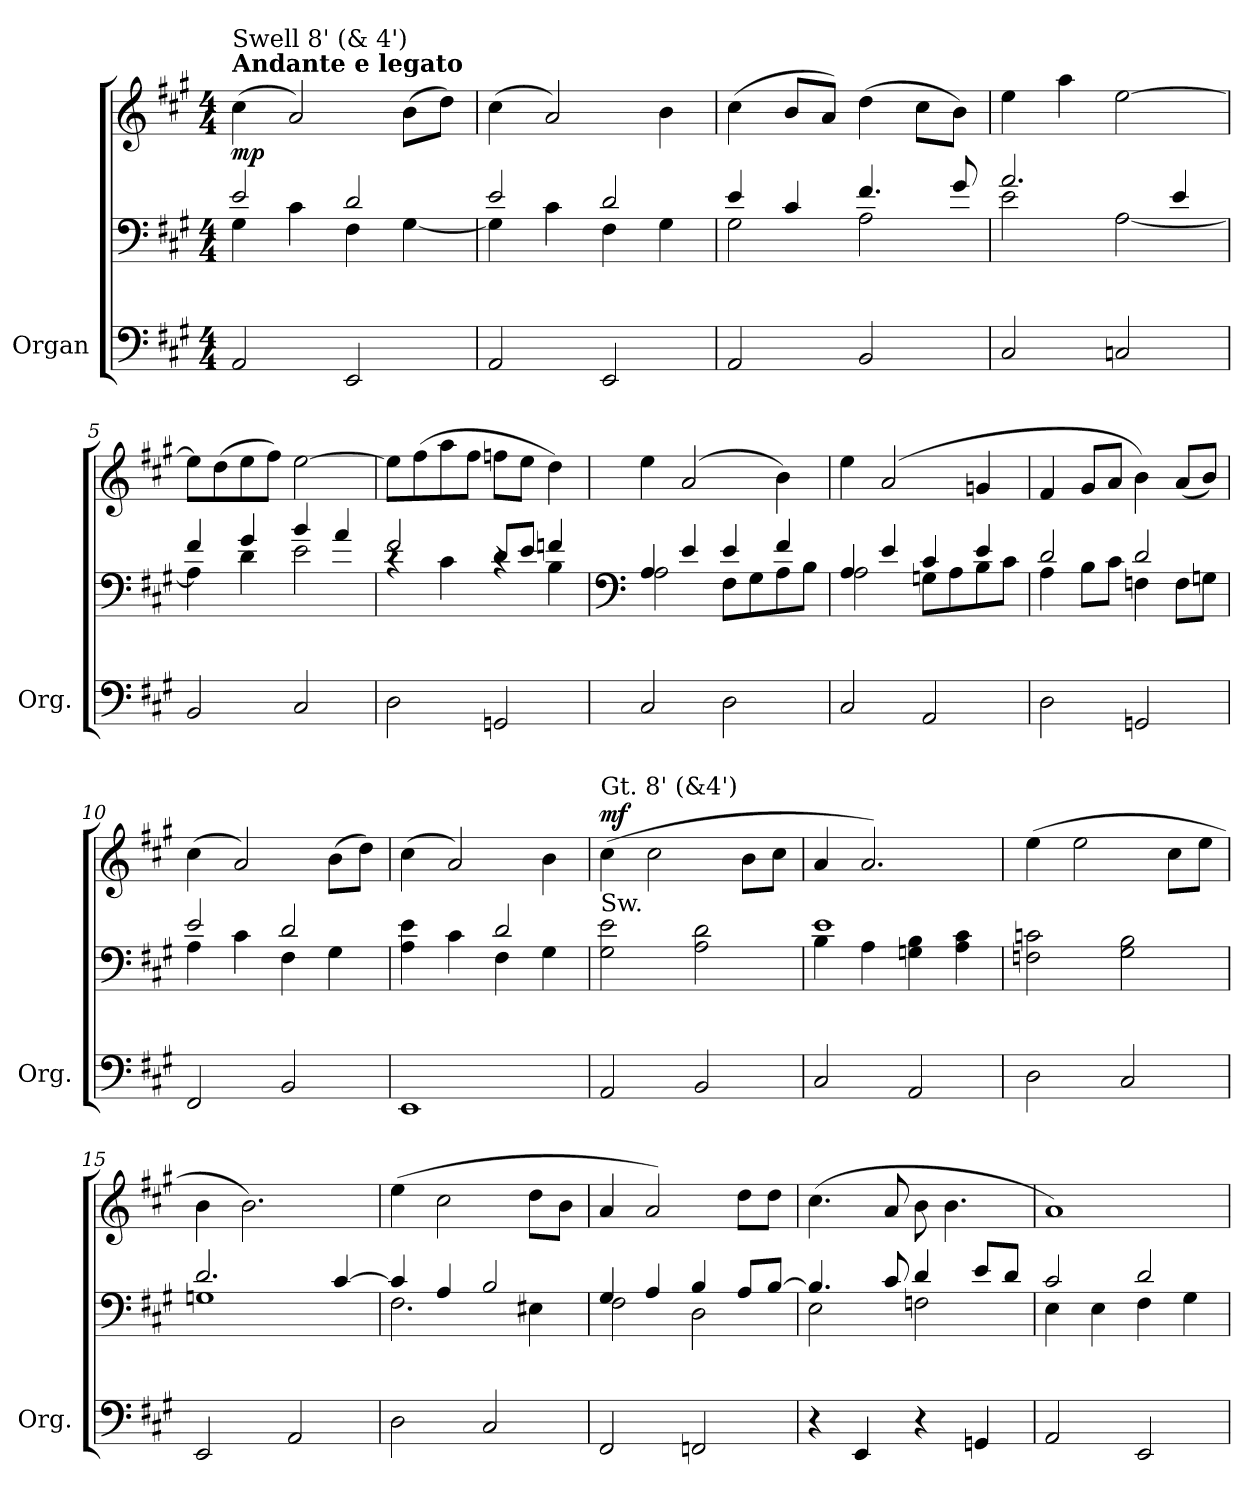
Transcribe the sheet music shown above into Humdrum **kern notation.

**kern	**kern	**kern	**dynam
*part1	*part1	*part1	*part1
*staff3	*staff2	*staff1	*staff1/2/3
*I"Organ	*	*	*
*I'Org.	*	*	*
*clefF4	*clefF4	*clefG2	*
*k[f#c#g#]	*k[f#c#g#]	*k[f#c#g#]	*
*M4/4	*M4/4	*M4/4	*
=1	=1	=1	=1
*	*^	*	*
!	!	!	!LO:TX:a:B:t=Andante e legato	!
!	!	!	!LO:TX:a:t=Swell 8' (& 4')	!
!	!	!	!	!LO:DY:b
2AA/	2e/	4G#\	(>4cc#\	mp
.	.	4c#\	2a/)	.
2EE/	2d/	4F#\	.	.
.	.	[4G#\	(>8b\L	.
.	.	.	8dd\J)	.
=2	=2	=2	=2	=2
2AA/	2e/	4G#\]	(>4cc#\	.
.	.	4c#\	2a/)	.
2EE/	2d/	4F#\	.	.
.	.	4G#\	4b\	.
=3	=3	=3	=3	=3
2AA/	4e/	2G#\	(>4cc#\	.
.	4c#/	.	8b/L	.
.	.	.	8a/J)	.
2BB/	4.f#/	2A\	(>4dd\	.
.	.	.	8cc#\L	.
.	8g#/	.	8b\J)	.
=4	=4	=4	=4	=4
2C#/	2.a/	2e\	4ee\	.
.	.	.	4aa\	.
2Cn/	.	[2A\	[2ee\	.
.	4e/	.	.	.
=5	=5	=5	=5	=5
2BB/	4f#/	4A\]	8ee\L]	.
.	.	.	(>8dd\	.
.	4g#/	4d\	8ee\	.
.	.	.	8ff#\J)	.
2C#/	4b/	2e\	[2ee\	.
.	4a/	.	.	.
!!LO:LB:g=z
=6	=6	=6	=6	=6
2D\	2f#/	4rc	8ee\L]	.
.	.	.	(>8ff#\	.
.	.	4c#\	8aa\	.
.	.	.	8ff#\J	.
2GGn/	8d/L	4rc	8ffn\L	.
.	8e/J	.	8ee\J	.
.	4fn/	4B\	4dd\)	.
=7	=7	=7	=7	=7
*	*clefF4	*	*	*
2C#/	4A/	2A\	4ee\	.
.	4e/	.	(>2a/	.
2D\	4e/	8F#\L	.	.
.	.	8G#\	.	.
.	4f#/	8A\	4b\)	.
.	.	8B\J	.	.
=8	=8	=8	=8	=8
2C#/	4A/	2A\	4ee\	.
.	4e/	.	(>2a/	.
2AA/	4c#/	8Gn\L	.	.
.	.	8A\	.	.
.	4e/	8B\	4gn/	.
.	.	8c#\J	.	.
=9	=9	=9	=9	=9
2D\	2d/	4A\	4f#/	.
.	.	8B\L	8g#/L	.
.	.	8c#\J	8a/J	.
2GGn/	4Fn\	2d/	4b\)	.
.	8F\L	.	(<8a/L	.
.	8Gn\J	.	8b/J)	.
=10	=10	=10	=10	=10
2FF#/	2e/	4A\	(>4cc#\	.
.	.	4c#\	2a/)	.
2BB/	2d/	4F#\	.	.
.	.	4G#\	(>8b\L	.
.	.	.	8dd\J)	.
!!LO:LB:g=z
=11	=11	=11	=11	=11
1EE	4A\ 4e\	2ryy	(>4cc#\	.
.	4c#\	.	2a/)	.
.	4F#\	2d/	.	.
.	4G#\	.	4b\	.
*	*v	*v	*	*
=12	=12	=12	=12
!	!	!LO:TX:a:t=Gt. 8' (&4')	!
!	!LO:TX:a:t=Sw.	!	!
!	!	!	!LO:DY:a
2AA/	2G#\ 2e\	(>4cc#\	mf
.	.	2cc#\	.
2BB/	2A\ 2d\	.	.
.	.	8b\L	.
.	.	8cc#\J	.
=13	=13	=13	=13
*	*^	*	*
2C#/	1e	4B\	4a/	.
.	.	4A\	2.a/)	.
2AA/	.	4Gn\ 4B\	.	.
.	.	4A\ 4c#\	.	.
*	*v	*v	*	*
=14	=14	=14	=14
2D\	2Fn\ 2cn\	(>4ee\	.
.	.	2ee\	.
2C#/	2G#\ 2B\	.	.
.	.	8cc#\L	.
.	.	8ee\J	.
=15	=15	=15	=15
*	*^	*	*
2EE/	2.d/	1Gn	4b\	.
.	.	.	2.b\)	.
2AA/	.	.	.	.
.	[4c#/	.	.	.
!!LO:PB:g=z
=16	=16	=16	=16	=16
2D\	4c#/]	2.F#\	(>4ee\	.
.	4A/	.	2cc#\	.
2C#/	2B/	.	.	.
.	.	4E#X\	8dd\L	.
.	.	.	8b\J	.
=17	=17	=17	=17	=17
2FF#/	4G#/	2F#\	4a/	.
.	4A/	.	2a/)	.
2FFn/	4B/	2D\	.	.
.	8A/L	.	8dd\L	.
.	[8B/J	.	8dd\J	.
=18	=18	=18	=18	=18
4r	4.B/]	2E\	(>4.cc#\	.
4EE/	.	.	.	.
.	8c#/	.	8a/	.
4r	4d/	2Fn\	8b\	.
.	.	.	4.b\	.
4GGn/	8e/L	.	.	.
.	8d/J	.	.	.
=19	=19	=19	=19	=19
2AA/	2c#/	4E\	1a)	.
.	.	4E\	.	.
2EE/	2d/	4F#\	.	.
.	.	4G#\	.	.
*	*v	*v	*	*
=	=	=	=
*-	*-	*-	*-
